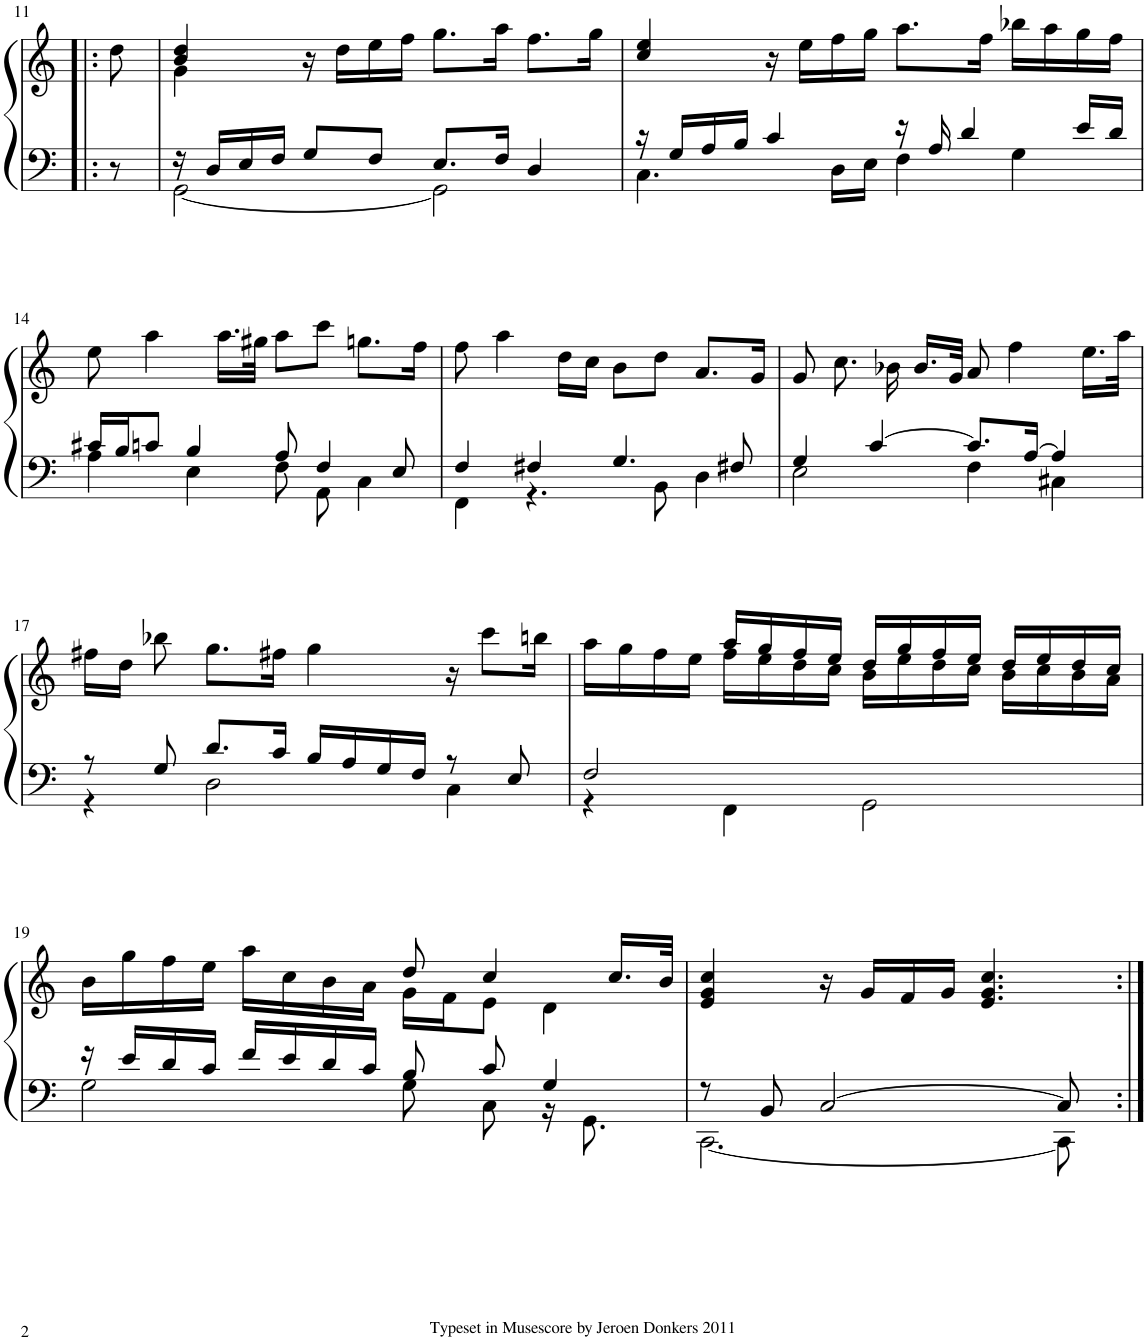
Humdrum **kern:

**kern	**kern
*part1	*part1
*staff2	*staff1
*I"Harpsichord	*
!!LO:PB:g=z
*clefF4	*clefG2
*k[]	*k[]
*M4/4	*M4/4
*met(c|)	*met(c|)
=11!|:	=11!|:
8r	8dd\
=12	=12
*^	*^
16r	[2GG\	4b/ 4dd/	4g\
16D/LL	.	.	.
16E/	.	.	.
16F/JJ	.	.	.
8G/L	.	16r	4ryy
.	.	16dd\LL	.
8F/J	.	16ee\	.
.	.	16ff\JJ	.
8.E/L	2GG\]	8.gg\L	2ryy
16F/Jk	.	16aa\Jk	.
4D/	.	8.ff\L	.
.	.	16gg\Jk	.
*	*	*v	*v
=13	=13	=13
16r	4.C\	4cc/ 4ee/
16G/LL	.	.
16A/	.	.
16B/JJ	.	.
4c/	.	16r
.	.	16ee\LL
.	16D\LL	16ff\
.	16E\JJ	16gg\JJ
16r	4F\	8.aa\L
16A/	.	.
4d/	.	.
.	.	16ff\Jk
.	4G\	16bb-X\LL
.	.	16aa\
16e/LL	.	16gg\
16d/JJ	.	16ff\JJ
!!LO:LB:g=z
=14	=14	=14
16c#X/LL	4A\	8ee\
16B/J	.	.
8cn/J	.	4aa\
4B/	4E\	.
.	.	16.aa\LL
.	.	32gg#X\JJk
8A/	8F\	8aa\L
4F/	8AA\	8ccc\J
.	4C\	8.ggn\L
8E/	.	.
.	.	16ff\Jk
=15	=15	=15
4F/	4FF\	8ff\
.	.	4aa\
4F#X/	4.r	.
.	.	16dd\LL
.	.	16cc\JJ
4.G/	.	8b\L
.	8BB\	8dd\J
.	4D\	8.a/L
8F#X/	.	.
.	.	16g/Jk
=16	=16	=16
4G/	2E\	8g/
.	.	8.cc\
[4c/	.	.
.	.	16b-X\
.	.	16.b-/LL
.	.	32g/JJk
8.c/L]	4F\	8a/
.	.	4ff\
[16A/Jk	.	.
4A/]	4C#X\	.
.	.	16.ee\LL
.	.	32aa\JJk
!!LO:LB:g=z
=17	=17	=17
8r	4r	16ff#X\LL
.	.	16dd\JJ
8G/	.	8bb-X\
8.d/L	2D\	8.gg\L
16c/Jk	.	16ff#X\Jk
16B/LL	.	4gg\
16A/	.	.
16G/	.	.
16F/JJ	.	.
8r	4C\	16r
.	.	8ccc\L
8E/	.	.
.	.	16bbn\Jk
=18	=18	=18
*	*	*^
2F/	4r	4ryy	16aa\LL
.	.	.	16gg\
.	.	.	16ff\
.	.	.	16ee\JJ
.	4FF\	16aa/LL	16ff\LL
.	.	16gg/	16ee\
.	.	16ff/	16dd\
.	.	16ee/JJ	16cc\JJ
2ryy	2GG\	16dd/LL	16b\LL
.	.	16gg/	16ee\
.	.	16ff/	16dd\
.	.	16ee/JJ	16cc\JJ
.	.	16dd/LL	16b\LL
.	.	16ee/	16cc\
.	.	16dd/	16b\
.	.	16cc/JJ	16a\JJ
!!LO:LB:g=z	!!
=19	=19	=19	=19
16r	2G\	16b\LL	2ryy
16e/LL	.	16gg\	.
16d/	.	16ff\	.
16c/JJ	.	16ee\JJ	.
16f/LL	.	16aa\LL	.
16e/	.	16cc\	.
16d/	.	16b\	.
16c/JJ	.	16a\JJ	.
8B/	8G\	8dd/	16g\LL
.	.	.	16f\J
8c/	8C\	4cc/	8e\J
4G/	16r	.	4d\
.	8.GG\	.	.
.	.	16.cc/LL	.
.	.	32b/JJk	.
*	*	*v	*v
=20	=20	=20
8r	[2.CC\	4e/ 4g/ 4cc/
8BB/	.	.
[2C/	.	16r
.	.	16g/LL
.	.	16f/
.	.	16g/JJ
.	.	4.e/ 4.g/ 4.cc/
8C/]	8CC\]	.
*v	*v	*
=:|!	=:|!
*-	*-
